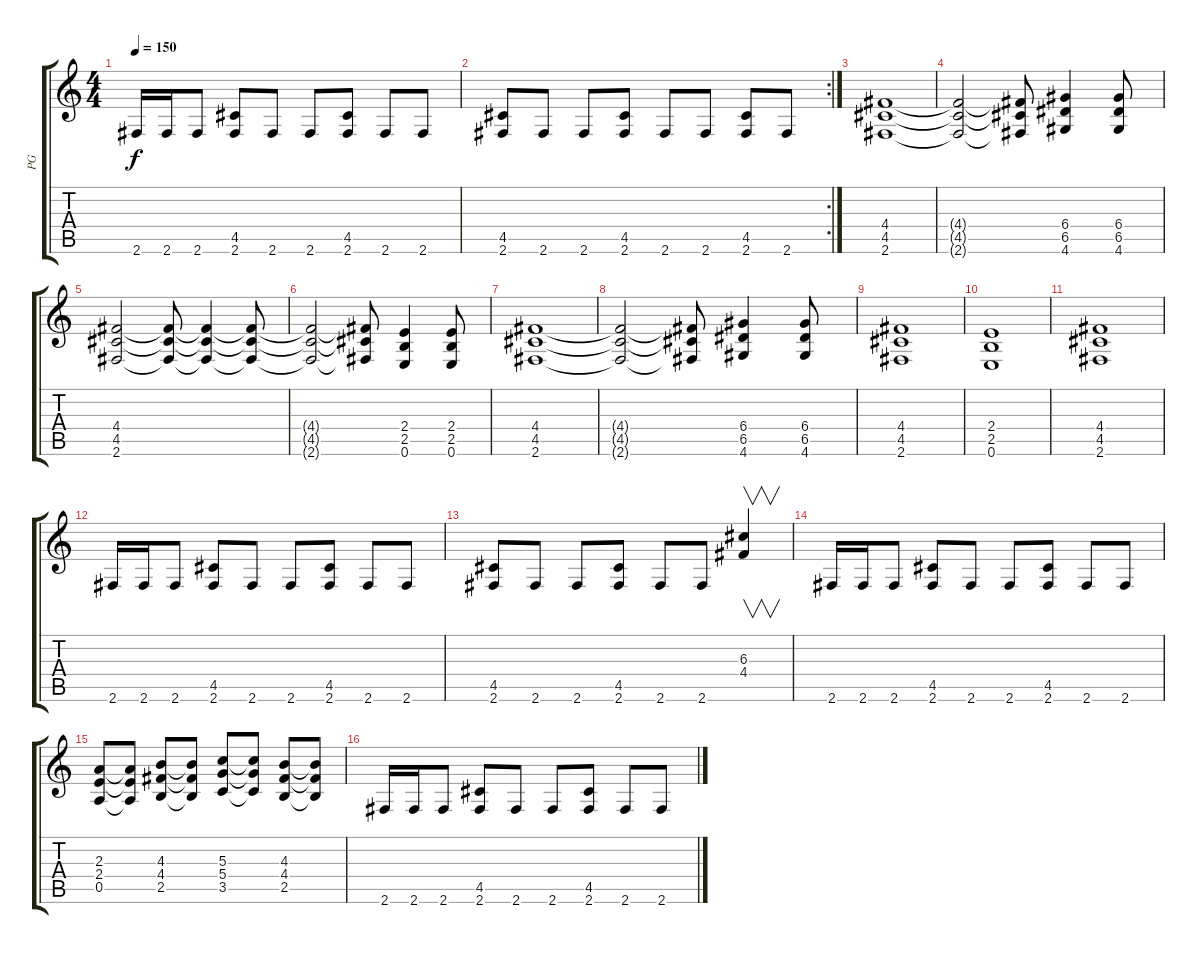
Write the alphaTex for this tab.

\track ("PG" "PG") {instrument distortionguitar}
\staff {score tabs}
\tuning (E4 B3 G3 D3 A2 E2) {hide}
\ts (4 4)
\tempo 150
\clef g2
\ks c
2.6.16{dy f} 2.6.16 2.6.8 (4.5 2.6).8 2.6.8 2.6.8 (4.5 2.6).8 2.6.8 2.6.8 |
\rc 2
(4.5 2.6).8 2.6.8 2.6.8 (4.5 2.6).8 2.6.8 2.6.8 (4.5 2.6).8 2.6.8 |
(4.4 4.5 2.6).1 |
(4.4{t} 4.5{t} 2.6{t}).2 (4.4{t} 4.5{t} 2.6{t}).8 (6.4 6.5 4.6).4 (6.4 6.5 4.6).8 |
(4.4 4.5 2.6).2 (4.4{t} 4.5{t} 2.6{t}).8 (4.4{t} 4.5{t} 2.6{t}).4 (4.4{t} 4.5{t} 2.6{t}).8 |
(4.4{t} 4.5{t} 2.6{t}).2 (4.4{t} 4.5{t} 2.6{t}).8 (2.4 2.5 0.6).4 (2.4 2.5 0.6).8 |
(4.4 4.5 2.6).1 |
(4.4{t} 4.5{t} 2.6{t}).2 (4.4{t} 4.5{t} 2.6{t}).8 (6.4 6.5 4.6).4 (6.4 6.5 4.6).8 |
(4.4 4.5 2.6).1 |
(2.4 2.5 0.6).1 |
(4.4 4.5 2.6).1 |
2.6.16 2.6.16 2.6.8 (4.5 2.6).8 2.6.8 2.6.8 (4.5 2.6).8 2.6.8 2.6.8 |
(4.5 2.6).8 2.6.8 2.6.8 (4.5 2.6).8 2.6.8 2.6.8 (6.3 4.4).4{v} |
2.6.16 2.6.16 2.6.8 (4.5 2.6).8 2.6.8 2.6.8 (4.5 2.6).8 2.6.8 2.6.8 |
(2.3 2.4 0.5).8 (2.3{t} 2.4{t} 0.5{t}).8 (4.3 4.4 2.5).8 (4.3{t} 4.4{t} 2.5{t}).8 (5.3 5.4 3.5).8 (5.3{t} 5.4{t} 3.5{t}).8 (4.3 4.4 2.5).8 (4.3{t} 4.4{t} 2.5{t}).8 |
2.6.16 2.6.16 2.6.8 (4.5 2.6).8 2.6.8 2.6.8 (4.5 2.6).8 2.6.8 2.6.8
